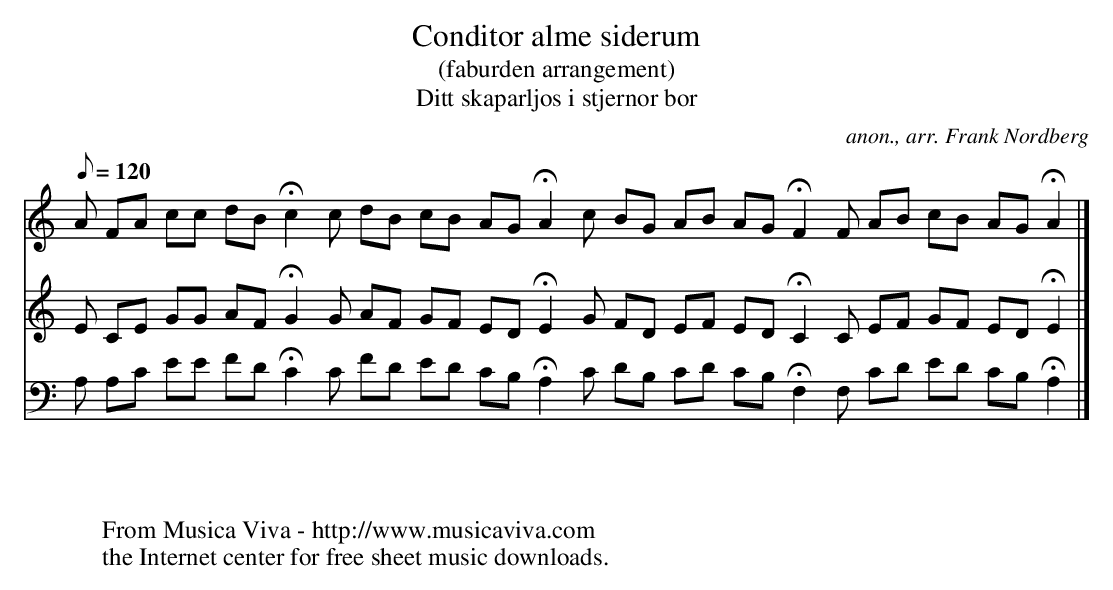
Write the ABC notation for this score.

X:1
T:Conditor alme siderum
T:(faburden arrangement)
T:Ditt skaparljos i stjernor bor
C:anon., arr. Frank Nordberg
V:1 Program 1 42 %Cello
V:2 Program 2 68 %Oboe
V:3 Program 3 43 %Double bass
M:none
L:1/8
Q:1/8=120
K:Ephr
V:1
A  FA  cc dB Hc2 c dB cB AG  HA2 c  BG  AB AG  HF2  F  AB cB AG  HA2 |]
V:2
E  CE  GG AF HG2 G AF GF ED  HE2 G  FD  EF ED  HC2  C  EF GF ED  HE2 |]
V:3
A, A,C EE FD HC2 C FD ED CB, HA,2 C DB, CD CB, HF,2 F, CD ED CB, HA,2|]
W:
W:
W:  From Musica Viva - http://www.musicaviva.com
W:  the Internet center for free sheet music downloads.
